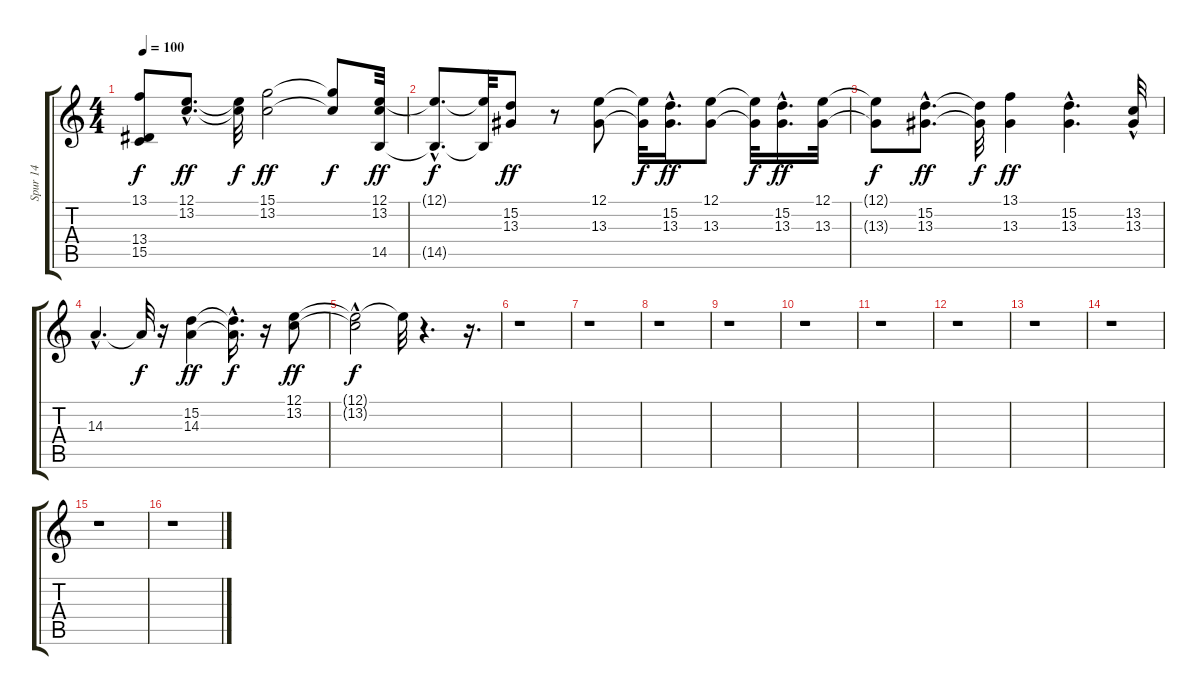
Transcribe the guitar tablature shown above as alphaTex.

\track ("Spur 14" "Spur 14") {instrument applause}
\staff {score tabs}
\tuning (E4 B3 G3 D3 A2 E2) {hide}
\ts (4 4)
\tempo 100
\clef g2
\ks c
(13.1{t} 13.4{t} 15.5{t}).8{dy f} (12.1{hac} 13.2{hac}).8{d dy ff} (12.1{t} 13.2{t}).32{dy f} (15.1 13.2).2{dy ff} (15.1{t} 13.2{t}).8{dy f} (12.1 13.2 14.5).32{dy ff} |
(12.1{hac t} 14.5{hac t}).8{d dy f} (12.1{t} 14.5{t}).32 (15.2 13.3).8{dy ff} r.8 (12.1 13.3).8 (12.1{t} 13.3{t}).32{dy f} (15.2{hac} 13.3{hac}).16{d dy ff} (12.1 13.3).8 (12.1{t} 13.3{t}).32{dy f} (15.2{hac} 13.3{hac}).16{d dy ff} (12.1 13.3).32 |
(12.1{t} 13.3{t}).8{dy f} (15.2{hac} 13.3{hac}).8{d dy ff} (15.2{t} 13.3{t}).32{dy f} (13.1 13.3).4{dy ff} (15.2{hac} 13.3{hac}).4{d} (13.2{hac} 13.3).32 |
14.3{hac}.4{d} 14.3{t}.32{dy f} r.16 (15.2 14.3).4{dy ff} (15.2{hac t} 14.3{hac t}).16{d dy f} r.16 (12.1 13.2).8{dy ff} |
(12.1{t} 13.2{hac t}).2{dy f} 12.1{t}.32 r.4{d} r.16{d} |
r.1 |
r.1 |
r.1 |
r.1 |
r.1 |
r.1 |
r.1 |
r.1 |
r.1 |
r.1 |
r.1
